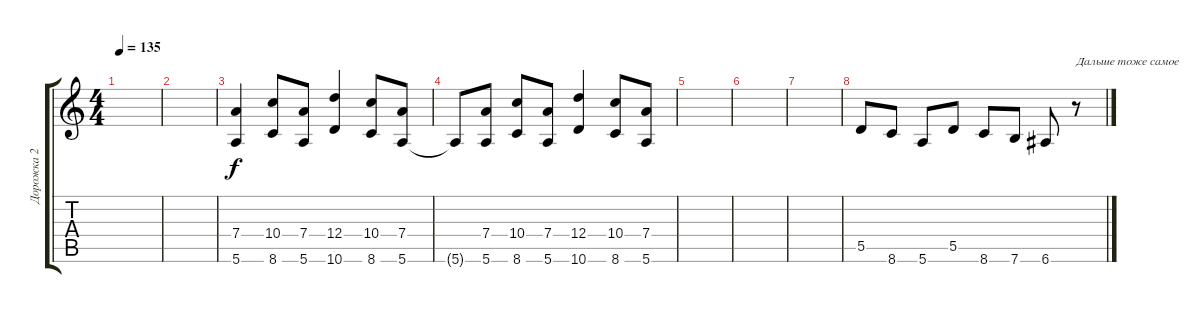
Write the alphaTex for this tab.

\track ("Дорожка 2" "Дорожка 2") {instrument distortionguitar}
\staff {score tabs}
\tuning (E4 B3 G3 D3 A2 E2) {hide}
\ts (4 4)
\tempo 135
\clef g2
\ks c
|
|
(7.4 5.6).4 (10.4 8.6).8 (7.4 5.6).8 (12.4 10.6).4 (10.4 8.6).8 (7.4 5.6).8 |
5.6{t}.8 (7.4 5.6).8 (10.4 8.6).8 (7.4 5.6).8 (12.4 10.6).4 (10.4 8.6).8 (7.4 5.6).8 |
|
|
|
5.5.8 8.6.8 5.6.8 5.5.8 8.6.8 7.6.8 6.6.8 r.8{txt "Дальше тоже самое"}
